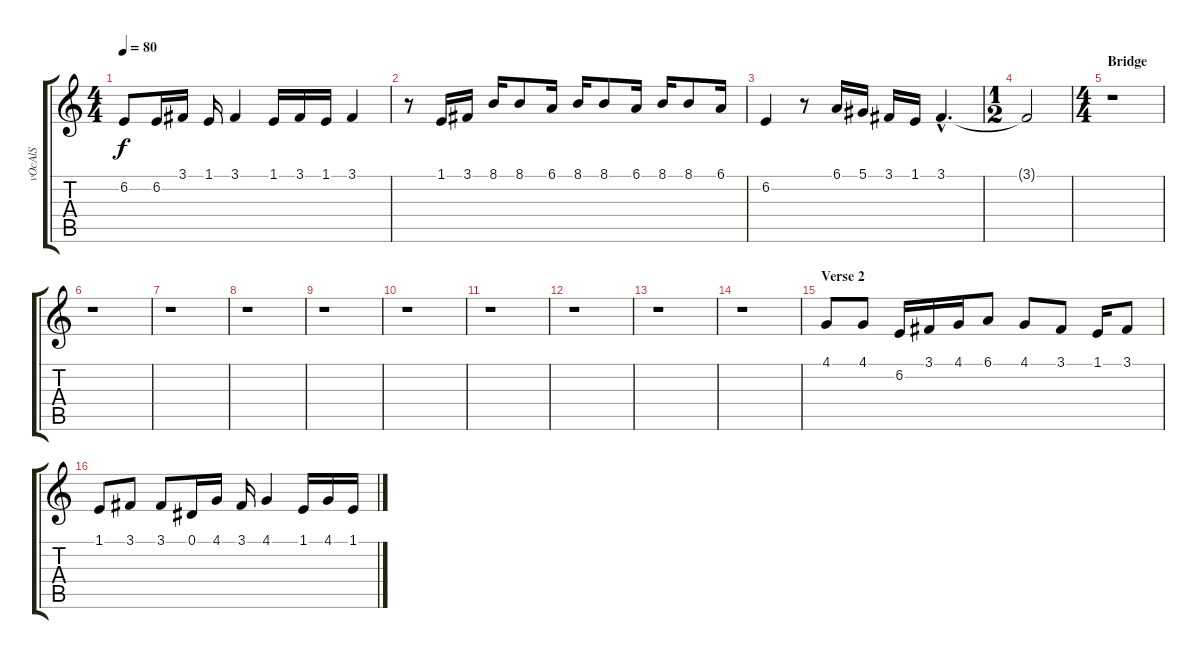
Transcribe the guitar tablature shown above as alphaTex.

\track ("vOcAlS" "vOcAlS") {instrument lead1square}
\staff {score tabs}
\tuning (Eb4 Bb3 Gb3 Db3 Ab2 Db2) {hide}
\ts (4 4)
\tempo 80
\clef g2
\ks c
6.2.8{dy f} 6.2.16 3.1.16 1.1.16 3.1.4 1.1.16 3.1.16 1.1.16 3.1.4 |
r.8 1.1.16 3.1.16 8.1.16 8.1.8 6.1.16 8.1.16 8.1.8 6.1.16 8.1.16 8.1.8 6.1.16 |
6.2.4 r.8 6.1.16 5.1.16 3.1.16 1.1.16 3.1{hac}.4{d} |
\ts (1 2)
3.1{t}.2 |
\ts (4 4)
\section ("" "Bridge")
r.1 |
r.1 |
r.1 |
r.1 |
r.1 |
r.1 |
r.1 |
r.1 |
r.1 |
r.1 |
\section ("" "Verse 2")
4.1.8 4.1.8 6.2.16 3.1.16 4.1.16 6.1.8 4.1.8 3.1.8 1.1.16 3.1.8 |
1.1.8 3.1.8 3.1.8 0.1.16 4.1.16 3.1.16 4.1.4 1.1.16 4.1.16 1.1.16
